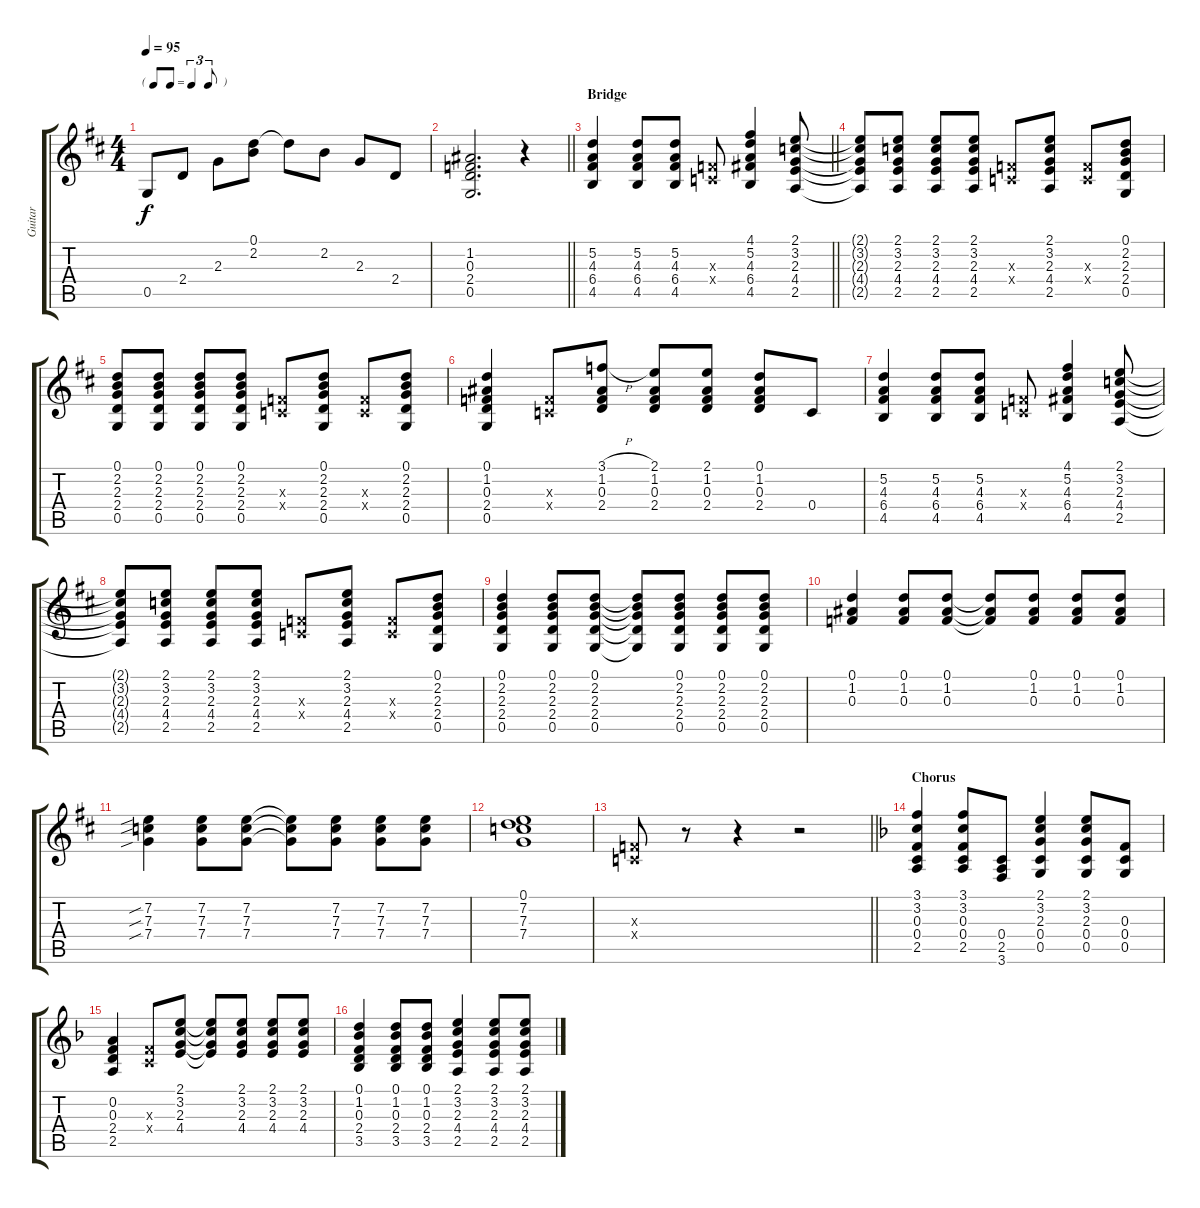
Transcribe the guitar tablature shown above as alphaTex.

\track ("Guitar" "Guitar") {instrument acousticguitarsteel}
\staff {score tabs}
\tuning (D4 A3 F3 C3 G2 D2) {hide}
\ts (4 4)
\tf triplet8th
\tempo 95
\clef g2
\ks d
0.5.8{dy f} 2.4.8 2.3.8 (0.1 2.2).8 0.1{t}.8 2.2.8 2.3.8 2.4.8 |
\barLineRight lightlight
(1.2 0.3 2.4 0.5).2{d} r.4 |
\section ("" "Bridge")
\barLineRight lightlight
(5.2 4.3 6.4 4.5).4 (5.2 4.3 6.4 4.5).8 (5.2 4.3 6.4 4.5).8 (0.3{x} 0.4{x}).8 (4.1 5.2 4.3 6.4 4.5).4 (2.1 3.2 2.3 4.4 2.5).8 |
(2.1{t} 3.2{t} 2.3{t} 4.4{t} 2.5{t}).8 (2.1 3.2 2.3 4.4 2.5).8 (2.1 3.2 2.3 4.4 2.5).8 (2.1 3.2 2.3 4.4 2.5).8 (0.3{x} 0.4{x}).8 (2.1 3.2 2.3 4.4 2.5).8 (0.3{x} 0.4{x}).8 (0.1 2.2 2.3 2.4 0.5).8 |
(0.1 2.2 2.3 2.4 0.5).8 (0.1 2.2 2.3 2.4 0.5).8 (0.1 2.2 2.3 2.4 0.5).8 (0.1 2.2 2.3 2.4 0.5).8 (0.3{x} 0.4{x}).8 (0.1 2.2 2.3 2.4 0.5).8 (0.3{x} 0.4{x}).8 (0.1 2.2 2.3 2.4 0.5).8 |
(0.1 1.2 0.3 2.4 0.5).4 (0.3{x} 0.4{x}).8 (3.1{h} 1.2 0.3 2.4).8 (2.1 1.2 0.3 2.4).8 (2.1 1.2 0.3 2.4).8 (0.1 1.2 0.3 2.4).8 0.4.8 |
(5.2 4.3 6.4 4.5).4 (5.2 4.3 6.4 4.5).8 (5.2 4.3 6.4 4.5).8 (0.3{x} 0.4{x}).8 (4.1 5.2 4.3 6.4 4.5).4 (2.1 3.2 2.3 4.4 2.5).8 |
(2.1{t} 3.2{t} 2.3{t} 4.4{t} 2.5{t}).8 (2.1 3.2 2.3 4.4 2.5).8 (2.1 3.2 2.3 4.4 2.5).8 (2.1 3.2 2.3 4.4 2.5).8 (0.3{x} 0.4{x}).8 (2.1 3.2 2.3 4.4 2.5).8 (0.3{x} 0.4{x}).8 (0.1 2.2 2.3 2.4 0.5).8 |
(0.1 2.2 2.3 2.4 0.5).4 (0.1 2.2 2.3 2.4 0.5).8 (0.1 2.2 2.3 2.4 0.5).8 (0.1{t} 2.2{t} 2.3{t} 2.4{t} 0.5{t}).8 (0.1 2.2 2.3 2.4 0.5).8 (0.1 2.2 2.3 2.4 0.5).8 (0.1 2.2 2.3 2.4 0.5).8 |
(0.1 1.2 0.3).4 (0.1 1.2 0.3).8 (0.1 1.2 0.3).8 (0.1{t} 1.2{t} 0.3{t}).8 (0.1 1.2 0.3).8 (0.1 1.2 0.3).8 (0.1 1.2 0.3).8 |
(7.2{sib} 7.3{sib} 7.4{sib}).4 (7.2 7.3 7.4).8 (7.2 7.3 7.4).8 (7.2{t} 7.3{t} 7.4{t}).8 (7.2 7.3 7.4).8 (7.2 7.3 7.4).8 (7.2 7.3 7.4).8 |
(0.1 7.2 7.3 7.4).1 |
\barLineRight lightlight
(0.3{x} 0.4{x}).8 r.8 r.4 r.2 |
\section ("" "Chorus")
\ks f
(3.1 3.2 0.3 0.4 2.5).4 (3.1 3.2 0.3 0.4 2.5).8 (0.4 2.5 3.6).8 (2.1 3.2 2.3 0.4 0.5).4 (2.1 3.2 2.3 0.4 0.5).8 (0.3 0.4 0.5).8 |
(0.2 0.3 2.4 2.5).4 (0.3{x} 0.4{x}).8 (2.1 3.2 2.3 4.4).8 (2.1{t} 3.2{t} 2.3{t} 4.4{t}).8 (2.1 3.2 2.3 4.4).8 (2.1 3.2 2.3 4.4).8 (2.1 3.2 2.3 4.4).8 |
(0.1 1.2 0.3 2.4 3.5).4 (0.1 1.2 0.3 2.4 3.5).8 (0.1 1.2 0.3 2.4 3.5).8 (2.1 3.2 2.3 4.4 2.5).4 (2.1 3.2 2.3 4.4 2.5).8 (2.1 3.2 2.3 4.4 2.5).8
